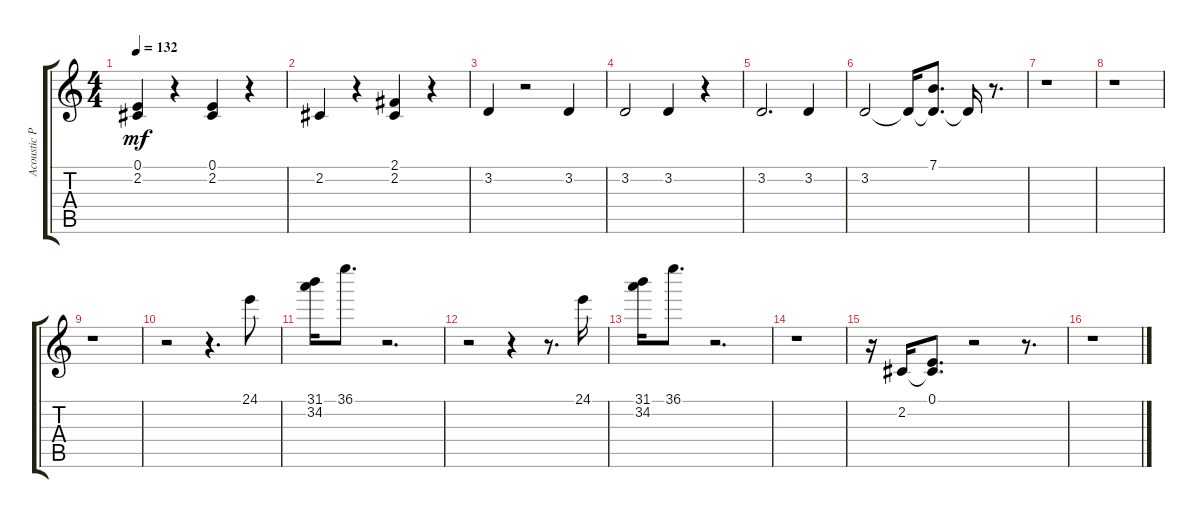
\track ("Acoustic Piano (Staff 1)" "Acoustic P") {instrument acousticgrandpiano}
\staff {score tabs}
\tuning (E4 B3 G3 D3 A2 E2) {hide}
\ts (4 4)
\tempo 132
\clef g2
\ks aminor
(0.1 2.2).4{dy mf} r.4 (0.1 2.2).4 r.4 |
2.2.4 r.4 (2.1 2.2).4 r.4 |
3.2.4 r.2 3.2.4 |
3.2.2 3.2.4 r.4 |
3.2.2{d} 3.2.4 |
3.2.2 3.2{t}.16 (7.1 3.2{t}).8{d} 3.2{t}.16 r.8{d} |
r.1 |
r.1 |
r.1 |
r.2 r.4{d} 24.1.8 |
(31.1 34.2).16 36.1.8{d} r.2{d} |
r.2 r.4 r.8{d} 24.1.16 |
(31.1 34.2).16 36.1.8{d} r.2{d} |
r.1 |
r.16 2.2.16 (0.1 2.2{t}).8{d} r.2 r.8{d} |
r.1
